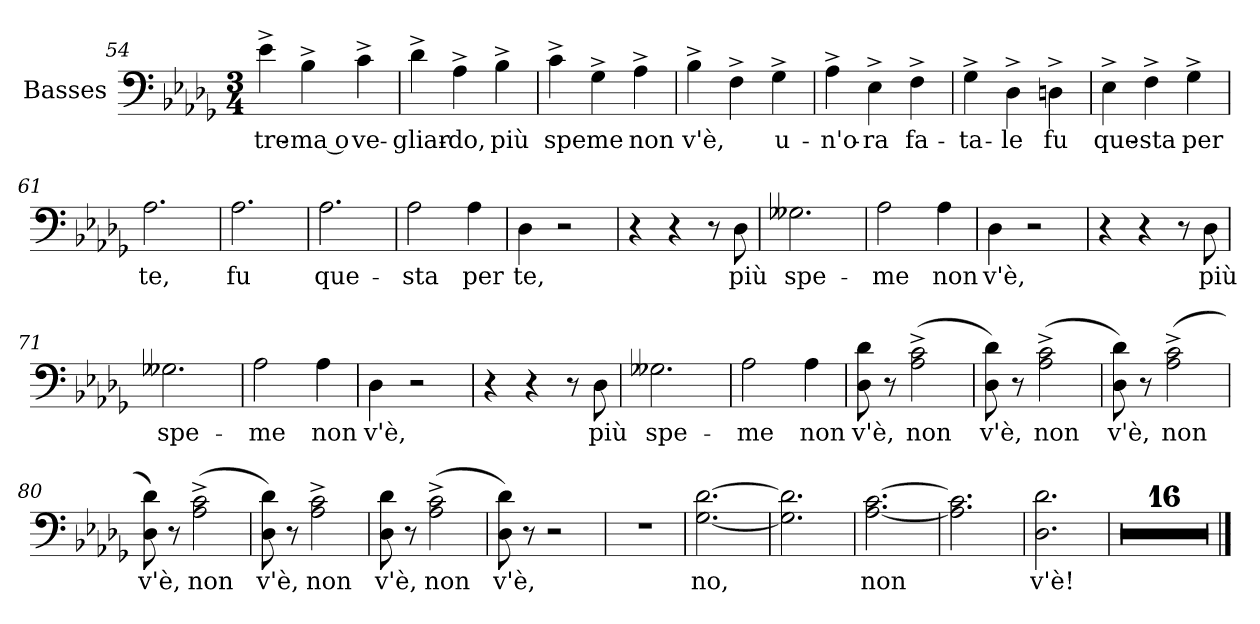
**kern	**text
*part1	*part1
*staff1	*staff1
*I"Basses	*
*I'B.	*
*clefF4	*
*k[b-e-a-d-g-]	*
*M3/4	*
=54	=54
4e-^\	tre-
4B-^\	-ma o
4c^\	ve-
=55	=55
4d-^\	-gliar-
4A-^\	-do,
4B-^\	più
!!LO:PB:g=z
=56	=56
4c^\	spe
4G-^\	me
4A-^\	non
=57	=57
4B-^\	v'è,
4F^\	.
4G-^\	u-
=58	=58
4A-^\	-n'o-
4E-^\	-ra
4F^\	fa-
=59	=59
4G-^\	-ta-
4D-^\	-le
4Dn^\	fu
=60	=60
4E-^\	que-
4F^\	-sta
4G-^\	per
=61	=61
2.A-\	te,
=62	=62
2.A-\	fu
!!LO:PB:g=z
=63	=63
2.A-\	que-
=64	=64
2A-\	-sta
4A-\	per
=65	=65
4D-\	te,
2r	.
=66	=66
4r	.
4r	.
8r	.
8D-\	più
=67	=67
2.G--X\	spe-
!!LO:PB:g=z
=68	=68
2A-\	-me
4A-\	non
=69	=69
4D-\	v'è,
2r	.
=70	=70
4r	.
4r	.
8r	.
8D-\	più
=71	=71
2.G--X\	spe-
=72	=72
2A-\	-me
4A-\	non
!!LO:PB:g=z
=73	=73
4D-\	v'è,
2r	.
=74	=74
4r	.
4r	.
8r	.
8D-\	più
=75	=75
2.G--X\	spe-
=76	=76
2A-\	-me
4A-\	non
=77	=77
8D-\ 8d-\	v'è,
8r	.
(2A-\^ 2c\^	non
=78	=78
8D-\ 8d-\)	v'è,
8r	.
(2A-\^ 2c\^	non
!!LO:PB:g=z
=79	=79
8D-\ 8d-\)	v'è,
8r	.
(2A-\^ 2c\^	non
=80	=80
8D-\ 8d-\)	v'è,
8r	.
(2A-\^ 2c\^	non
=81	=81
8D-\ 8d-\)	v'è,
8r	.
2A-\^ 2c\^	non
=82	=82
8D-\ 8d-\	v'è,
8r	.
(2A-\^ 2c\^	non
=83	=83
8D-\ 8d-\)	v'è,
8r	.
2r	.
=84	=84
2.r	.
!!LO:PB:g=z
=85	=85
[2.G-\ [2.d-\	no,
=86	=86
2.G-\] 2.d-\]	.
=87	=87
[2.A-\ [2.c\	non
=88	=88
2.A-\] 2.c\]	.
=89	=89
2.D-\ 2.d-\	v'è!
=90	=90
2.r	.
=91	=91
2.r	.
!!LO:PB:g=z
=92	=92
2.r	.
=93	=93
2.r	.
=94	=94
2.r	.
=95	=95
2.r	.
=96	=96
2.r	.
=97	=97
2.r	.
=98	=98
2.r	.
=99	=99
2.r	.
!!LO:LB:g=z
=100	=100
2.r	.
=101	=101
2.r	.
=102	=102
2.r	.
=103	=103
2.r	.
=104	=104
2.r	.
=105	=105
2.r	.
==	==
*-	*-
